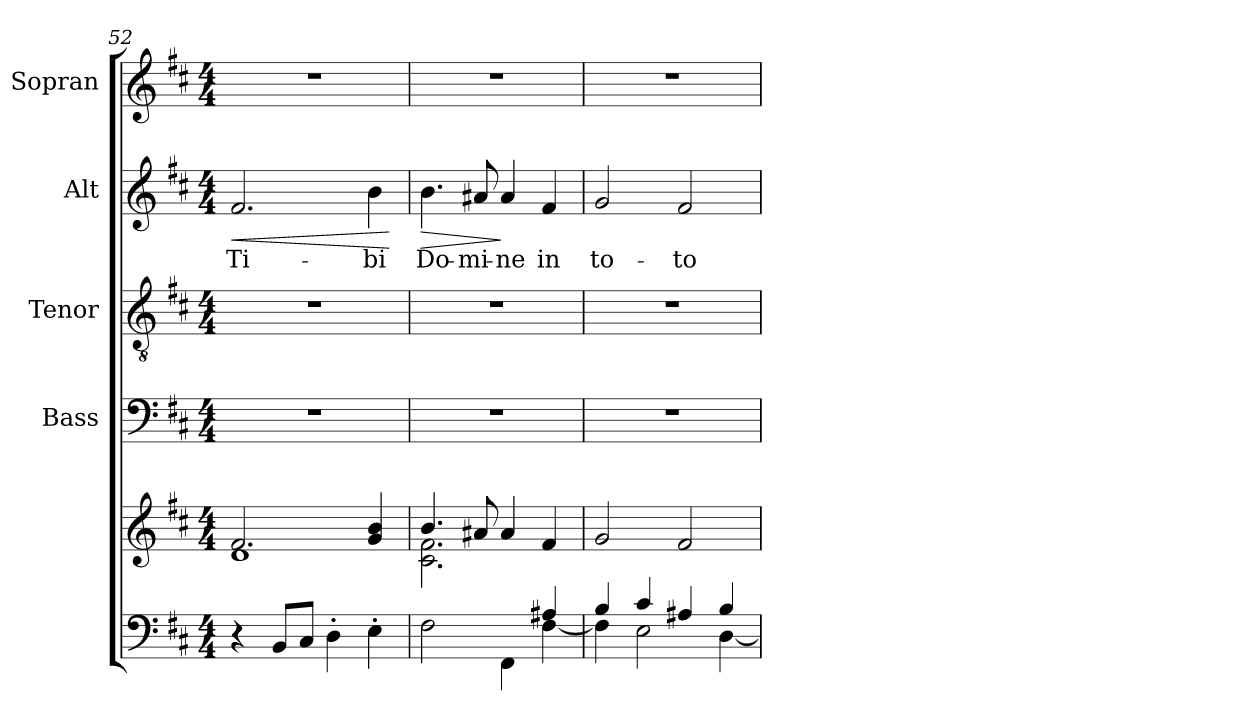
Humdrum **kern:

**kern	**kern	**kern	**kern	**kern	**text	**dynam	**kern
*part5	*part5	*part4	*part3	*part2	*part2	*part2	*part1
*staff6	*staff5	*staff4	*staff3	*staff2	*staff2	*staff2	*staff1
*	*	*I"Bass	*I"Tenor	*I"Alt	*	*	*I"Sopran
*	*	*I'B	*I'T	*I'A	*	*	*I'S
*clefF4	*clefG2	*clefF4	*clefGv2	*clefG2	*	*	*clefG2
*k[f#c#]	*k[f#c#]	*k[f#c#]	*k[f#c#]	*k[f#c#]	*	*	*k[f#c#]
*D:	*D:	*D:	*D:	*D:	*	*	*D:
*M4/4	*M4/4	*M4/4	*M4/4	*M4/4	*	*	*M4/4
=52	=52	=52	=52	=52	=52	=52	=52
*	*^	*	*	*	*	*	*
!	!	!	!	!	!	!LO:LY:b	!LO:HP:b	!
4r	2.f#/	1d	1r	1r	2.f#/	Ti-	<	1r
8BB/L	.	.	.	.	.	.	.	.
8C#/J	.	.	.	.	.	.	.	.
4D'>\	.	.	.	.	.	.	.	.
!	!	!	!	!	!	!LO:LY:b	!	!
4E'>\	4g/ 4b/	.	.	.	4b\	-bi	.	.
*	*v	*v	*	*	*	*	*	*
.	.	.	.	.	.	[	.
=53	=53	=53	=53	=53	=53	=53	=53
*^	*^	*	*	*	*	*	*
!	!	!	!	!	!	!	!LO:LY:b	!LO:HP:b	!
2.ryy	2F#\	4.b/	2.c#\ 2.f#\	1r	1r	4.b\	Do-	>	1r
!	!	!	!	!	!	!	!LO:LY:b	!	!
.	.	8a#X/	.	.	.	8a#X/	-mi-	.	.
!	!	!	!	!	!	!	!LO:LY:b	!	!
.	4FF#\	4a#/	.	.	.	4a#/	-ne	]	.
!	!	!	!	!	!	!	!LO:LY:b	!	!
4A#X/	[<4F#\	4f#/	4ryy	.	.	4f#/	in	.	.
=54	=54	=54	=54	=54	=54	=54	=54	=54	=54
!	!	!	!	!	!	!	!LO:LY:b	!	!
*	*	*v	*v	*	*	*	*	*	*
4B/	4F#\]	2g/	1r	1r	2g/	to-	.	1r
4c#/	2E\	.	.	.	.	.	.	.
!	!	!	!	!	!	!LO:LY:b	!	!
4A#X/	.	2f#/	.	.	2f#/	-to	.	.
4B/	[<4D\	.	.	.	.	.	.	.
*v	*v	*	*	*	*	*	*	*
=	=	=	=	=	=	=	=
*-	*-	*-	*-	*-	*-	*-	*-
